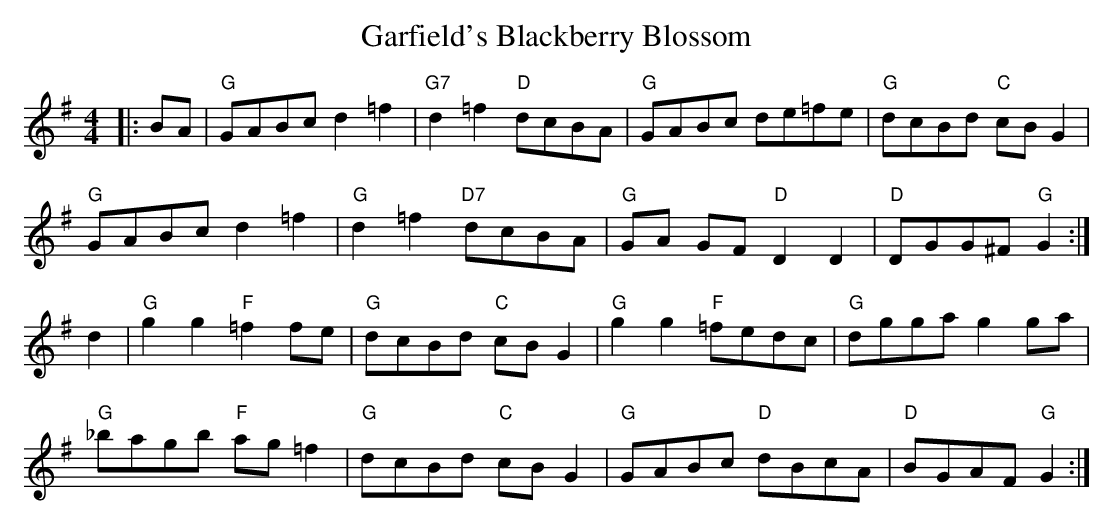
X:1
T: Garfield's Blackberry Blossom
M: 4/4
L: 1/8
K: Gmaj
|:BA|"G" GABc d2 =f2|"G7" d2 =f2 "D"dcBA|"G" GABc de=fe|"G" dcBd "C"cBG2|
"G" GABc d2 =f2|"G" d2 =f2 "D7"dcBA|"G" GA GF "D"D2D2|"D" DGG^F "G"G2:|
d2|"G" g2 g2 "F"=f2 fe|"G" dcBd "C"cBG2|"G" g2 g2 "F"=fedc|"G" dgga g2 ga|
"G" _bagb "F"ag =f2|"G" dcBd "C"cBG2|"G" GABc "D"dBcA|"D" BGAF "G"G2:|
